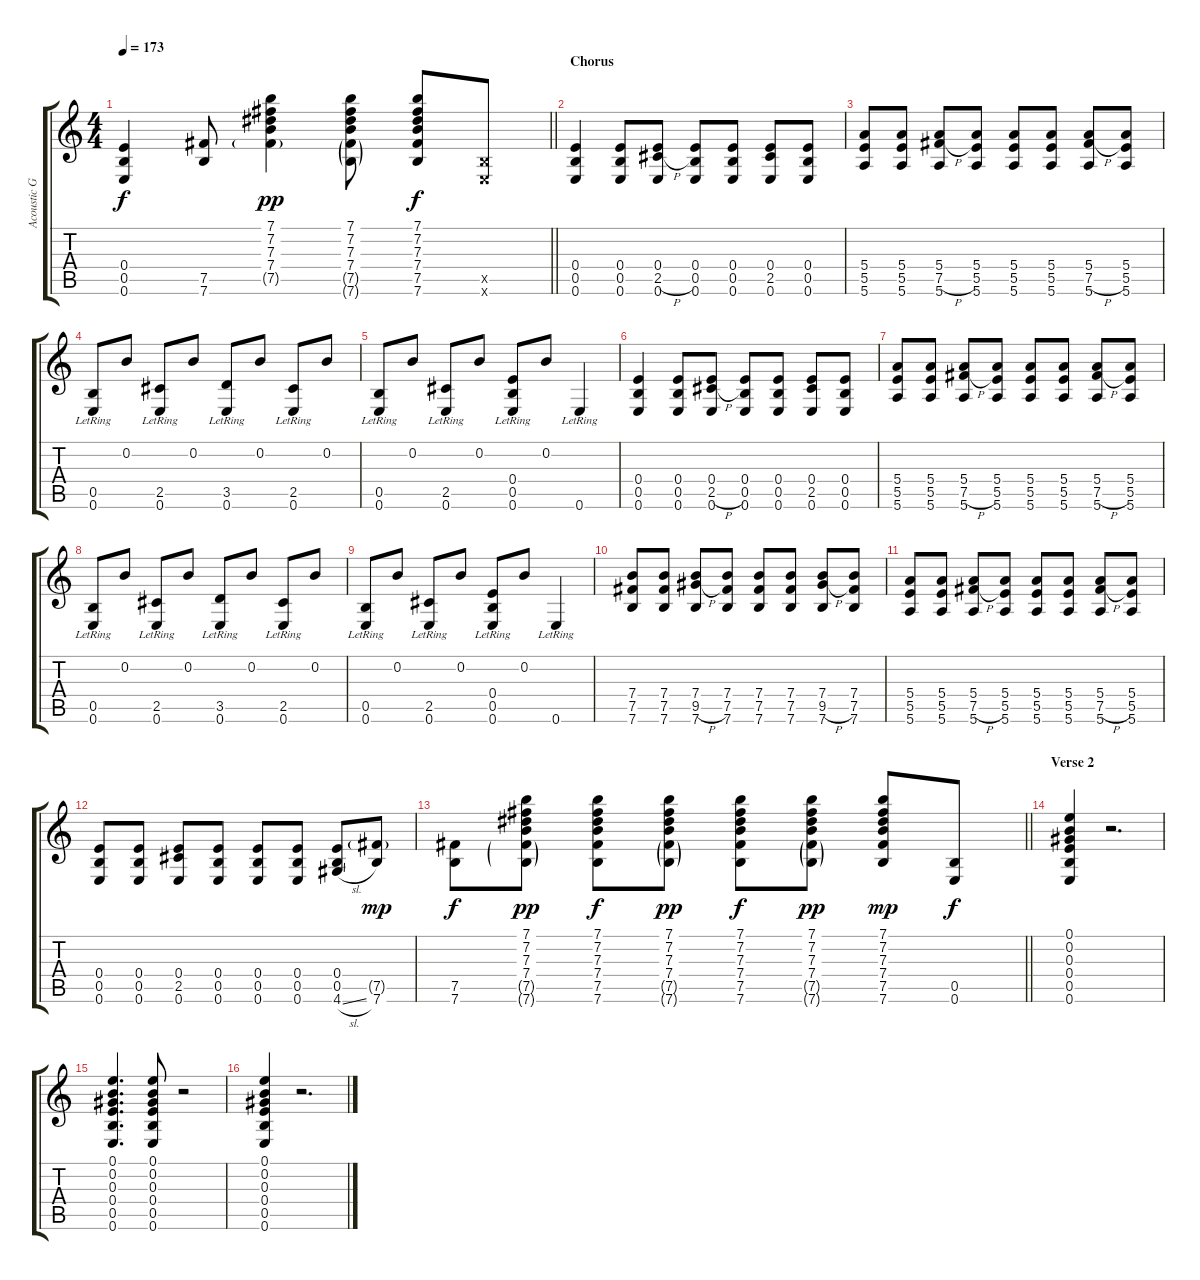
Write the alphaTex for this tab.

\track ("Acoustic Guitar (David Lee Roth)" "Acoustic G") {instrument acousticguitarsteel}
\staff {score tabs}
\tuning (E4 B3 Ab3 E3 B2 E2) {hide}
\ts (4 4)
\tempo 173
\clef g2
\barLineRight lightlight
\ks c
(0.4 0.5 0.6).4{dy f} (7.5 7.6).8 (7.1 7.2 7.3 7.4 7.5{g}).4{dy pp} (7.1 7.2 7.3 7.4 7.5{g} 7.6{g}).8 (7.1 7.2 7.3 7.4 7.5 7.6).8{dy f} (0.5{x} 0.6{x}).8 |
\section ("" "Chorus")
(0.4 0.5 0.6).4 (0.4 0.5 0.6).8 (0.4 2.5{h} 0.6).8 (0.4 0.5 0.6).8 (0.4 0.5 0.6).8 (0.4 2.5 0.6).8 (0.4 0.5 0.6).8 |
(5.4 5.5 5.6).8 (5.4 5.5 5.6).8 (5.4 7.5{h} 5.6).8 (5.4 5.5 5.6).8 (5.4 5.5 5.6).8 (5.4 5.5 5.6).8 (5.4 7.5{h} 5.6).8 (5.4 5.5 5.6).8 |
(0.5 0.6{lr}).8 0.2.8 (2.5{lr} 0.6{lr}).8 0.2.8 (3.5{lr} 0.6{lr}).8 0.2.8 (2.5{lr} 0.6{lr}).8 0.2.8 |
(0.5 0.6{lr}).8 0.2.8 (2.5{lr} 0.6{lr}).8 0.2.8 (0.4 0.5{lr} 0.6{lr}).8 0.2.8 0.6{lr}.4 |
(0.4 0.5 0.6).4 (0.4 0.5 0.6).8 (0.4 2.5{h} 0.6).8 (0.4 0.5 0.6).8 (0.4 0.5 0.6).8 (0.4 2.5 0.6).8 (0.4 0.5 0.6).8 |
(5.4 5.5 5.6).8 (5.4 5.5 5.6).8 (5.4 7.5{h} 5.6).8 (5.4 5.5 5.6).8 (5.4 5.5 5.6).8 (5.4 5.5 5.6).8 (5.4 7.5{h} 5.6).8 (5.4 5.5 5.6).8 |
(0.5 0.6{lr}).8 0.2.8 (2.5{lr} 0.6{lr}).8 0.2.8 (3.5{lr} 0.6{lr}).8 0.2.8 (2.5{lr} 0.6{lr}).8 0.2.8 |
(0.5 0.6{lr}).8 0.2.8 (2.5{lr} 0.6{lr}).8 0.2.8 (0.4 0.5{lr} 0.6{lr}).8 0.2.8 0.6{lr}.4 |
(7.4 7.5 7.6).8 (7.4 7.5 7.6).8 (7.4 9.5{h} 7.6).8 (7.4 7.5 7.6).8 (7.4 7.5 7.6).8 (7.4 7.5 7.6).8 (7.4 9.5{h} 7.6).8 (7.4 7.5 7.6).8 |
(5.4 5.5 5.6).8 (5.4 5.5 5.6).8 (5.4 7.5{h} 5.6).8 (5.4 5.5 5.6).8 (5.4 5.5 5.6).8 (5.4 5.5 5.6).8 (5.4 7.5{h} 5.6).8 (5.4 5.5 5.6).8 |
(0.4 0.5 0.6).8 (0.4 0.5 0.6).8 (0.4 2.5 0.6).8 (0.4 0.5 0.6).8 (0.4 0.5 0.6).8 (0.4 0.5 0.6).8 (0.4 0.5 4.6{sl}).8 (7.5{g} 7.6).8{dy mp} |
\barLineRight lightlight
(7.5 7.6).8{dy f} (7.1 7.2 7.3 7.4 7.5{g} 7.6{g}).8{dy pp} (7.1 7.2 7.3 7.4 7.5 7.6).8{dy f} (7.1 7.2 7.3 7.4 7.5{g} 7.6{g}).8{dy pp} (7.1 7.2 7.3 7.4 7.5 7.6).8{dy f} (7.1 7.2 7.3 7.4 7.5{g} 7.6{g}).8{dy pp} (7.1 7.2 7.3 7.4 7.5 7.6).8{dy mp} (0.5 0.6).8{dy f} |
\section ("" "Verse 2")
(0.1 0.2 0.3 0.4 0.5 0.6).4 r.2{d} |
(0.1 0.2 0.3 0.4 0.5 0.6).4{d} (0.1 0.2 0.3 0.4 0.5 0.6).8 r.2 |
(0.1 0.2 0.3 0.4 0.5 0.6).4 r.2{d}
